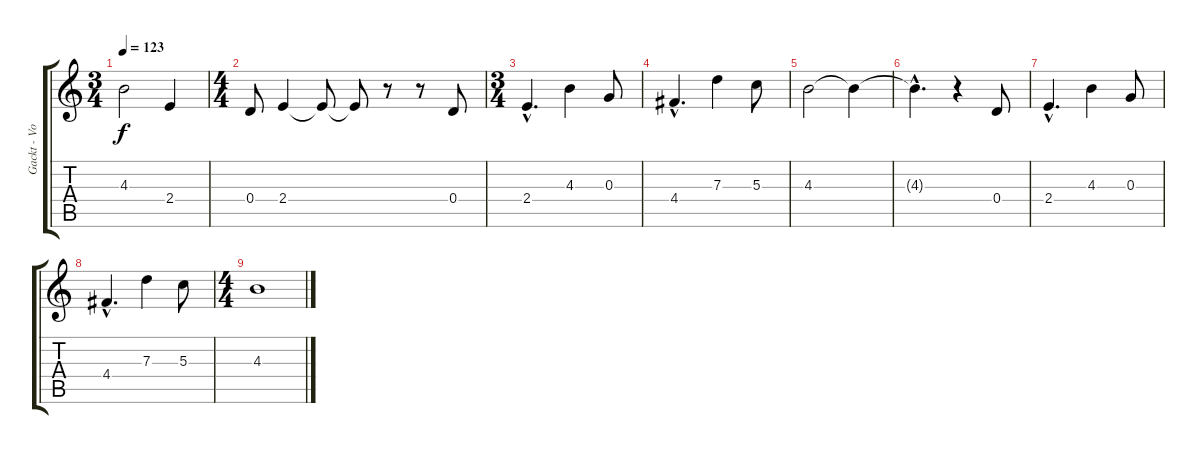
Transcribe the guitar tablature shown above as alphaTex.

\track ("Gackt - Vocal" "Gackt - Vo") {instrument flute}
\staff {score tabs}
\tuning (E5 B4 G4 D4 A3 E3) {hide}
\ts (3 4)
\tempo 123
\clef g2
\ks c
4.3.2{dy f} 2.4.4 |
\ts (4 4)
0.4.8 2.4.4 2.4{t}.8 2.4{t}.8 r.8 r.8 0.4.8 |
\ts (3 4)
2.4{hac}.4{d} 4.3.4 0.3.8 |
4.4{hac}.4{d} 7.3.4 5.3.8 |
4.3.2 4.3{t}.4 |
4.3{hac t}.4{d} r.4 0.4.8 |
2.4{hac}.4{d} 4.3.4 0.3.8 |
4.4{hac}.4{d} 7.3.4 5.3.8 |
\ts (4 4)
4.3.1
